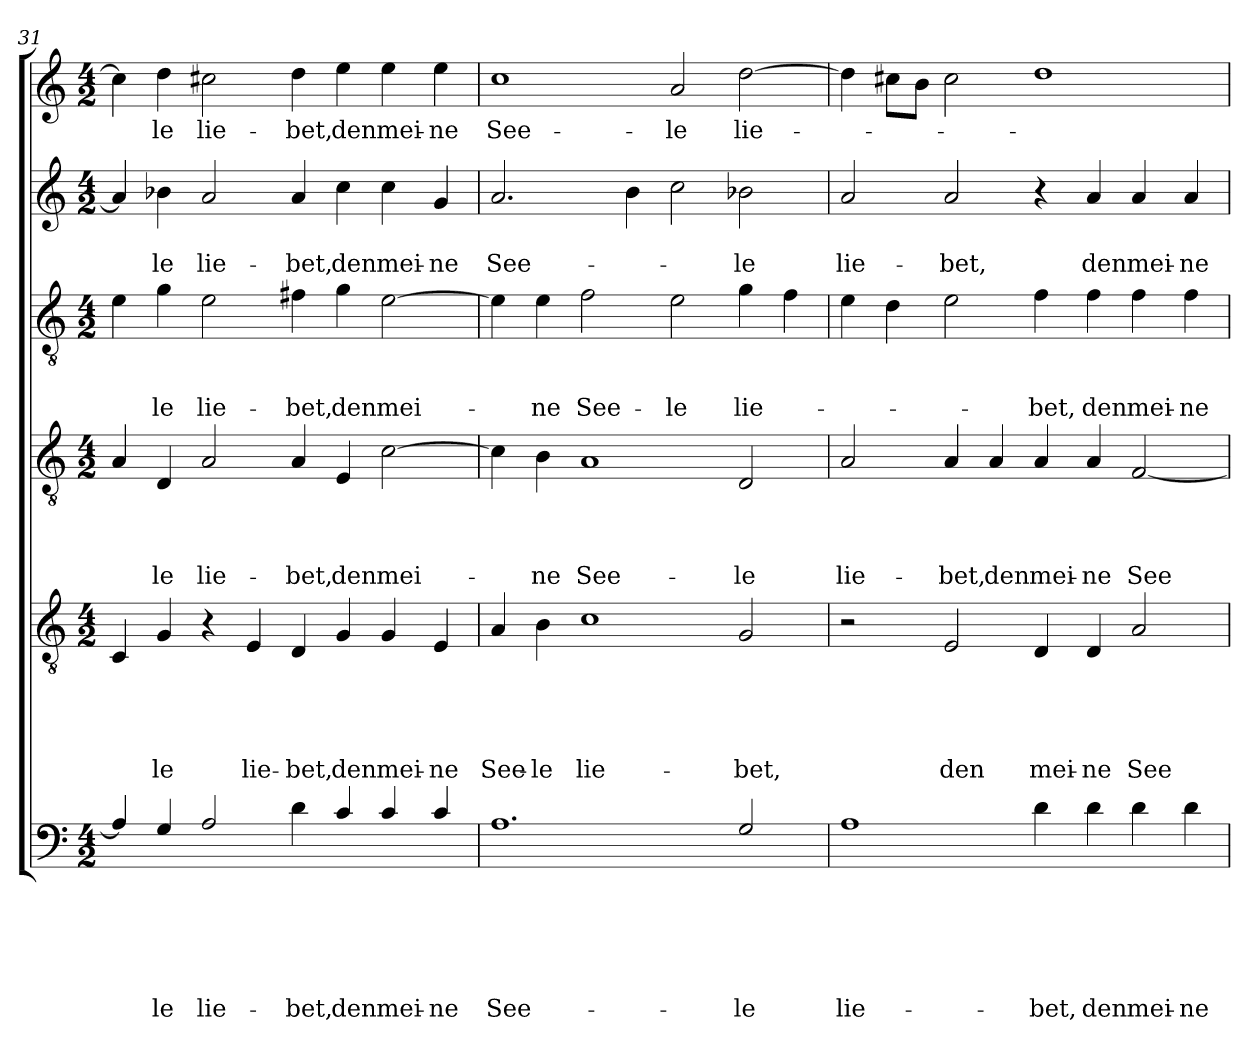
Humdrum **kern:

**kern	**text	**text	**text	**text	**text	**text	**kern	**text	**text	**text	**text	**text	**kern	**text	**text	**text	**text	**kern	**text	**text	**text	**kern	**text	**text	**kern	**text
*part6	*part6	*part6	*part6	*part6	*part6	*part6	*part5	*part5	*part5	*part5	*part5	*part5	*part4	*part4	*part4	*part4	*part4	*part3	*part3	*part3	*part3	*part2	*part2	*part2	*part1	*part1
*staff6	*staff6	*staff6	*staff6	*staff6	*staff6	*staff6	*staff5	*staff5	*staff5	*staff5	*staff5	*staff5	*staff4	*staff4	*staff4	*staff4	*staff4	*staff3	*staff3	*staff3	*staff3	*staff2	*staff2	*staff2	*staff1	*staff1
!!LO:LB:g=z
*clefF4	*	*	*	*	*	*	*clefGv2	*	*	*	*	*	*clefGv2	*	*	*	*	*clefGv2	*	*	*	*clefG2	*	*	*clefG2	*
*ITrd8c14	*	*	*	*	*	*	*	*	*	*	*	*	*	*	*	*	*	*	*	*	*	*	*	*	*	*
*k[]	*	*	*	*	*	*	*k[]	*	*	*	*	*	*k[]	*	*	*	*	*k[]	*	*	*	*k[]	*	*	*k[]	*
*C:	*	*	*	*	*	*	*C:	*	*	*	*	*	*C:	*	*	*	*	*C:	*	*	*	*C:	*	*	*C:	*
*M4/2	*	*	*	*	*	*	*M4/2	*	*	*	*	*	*M4/2	*	*	*	*	*M4/2	*	*	*	*M4/2	*	*	*M4/2	*
=31	=31	=31	=31	=31	=31	=31	=31	=31	=31	=31	=31	=31	=31	=31	=31	=31	=31	=31	=31	=31	=31	=31	=31	=31	=31	=31
4AA/]	.	.	.	.	.	.	4C/	.	.	.	.	.	4A/	.	.	.	.	4e\	.	.	.	4a/]	.	.	4cc\]	.
!	!	!	!	!	!	!LO:LY:b	!	!	!	!	!	!LO:LY:b	!	!	!	!	!LO:LY:b	!	!	!	!LO:LY:b	!	!	!LO:LY:b	!	!LO:LY:b
4GG/	.	.	.	.	.	-le	4G/	.	.	.	.	-le	4D/	.	.	.	-le	4g\	.	.	-le	4b-X\	.	-le	4dd\	-le
!	!	!	!	!	!	!LO:LY:b	!	!	!	!	!	!	!	!	!	!	!LO:LY:b	!	!	!	!LO:LY:b	!	!	!LO:LY:b	!	!LO:LY:b
2AA/	.	.	.	.	.	lie-	4r	.	.	.	.	.	2A/	.	.	.	lie-	2e\	.	.	lie-	2a/	.	lie-	2cc#X\	lie-
!	!	!	!	!	!	!	!	!	!	!	!	!LO:LY:b	!	!	!	!	!	!	!	!	!	!	!	!	!	!
.	.	.	.	.	.	.	4E/	.	.	.	.	lie-	.	.	.	.	.	.	.	.	.	.	.	.	.	.
!	!	!	!	!	!	!LO:LY:b	!	!	!	!	!	!LO:LY:b	!	!	!	!	!LO:LY:b	!	!	!	!LO:LY:b	!	!	!LO:LY:b	!	!LO:LY:b
4D\	.	.	.	.	.	-bet,	4D/	.	.	.	.	-bet,	4A/	.	.	.	-bet,	4f#X\	.	.	-bet,	4a/	.	-bet,	4dd\	-bet,
!	!	!	!	!	!	!LO:LY:b	!	!	!	!	!	!LO:LY:b	!	!	!	!	!LO:LY:b	!	!	!	!LO:LY:b	!	!	!LO:LY:b	!	!LO:LY:b
4C/	.	.	.	.	.	den	4G/	.	.	.	.	den	4E/	.	.	.	den	4g\	.	.	den	4cc\	.	den	4ee\	den
!	!	!	!	!	!	!LO:LY:b	!	!	!	!	!	!LO:LY:b	!	!	!	!	!LO:LY:b	!	!	!	!LO:LY:b	!	!	!LO:LY:b	!	!LO:LY:b
4C/	.	.	.	.	.	mei-	4G/	.	.	.	.	mei-	[2c\	.	.	.	mei-	[2e\	.	.	mei-	4cc\	.	mei-	4ee\	mei-
!	!	!	!	!	!	!LO:LY:b	!	!	!	!	!	!LO:LY:b	!	!	!	!	!	!	!	!	!	!	!	!LO:LY:b	!	!LO:LY:b
4C/	.	.	.	.	.	-ne	4E/	.	.	.	.	-ne	.	.	.	.	.	.	.	.	.	4g/	.	-ne	4ee\	-ne
=32	=32	=32	=32	=32	=32	=32	=32	=32	=32	=32	=32	=32	=32	=32	=32	=32	=32	=32	=32	=32	=32	=32	=32	=32	=32	=32
!	!	!	!	!	!	!LO:LY:b	!	!	!	!	!	!LO:LY:b	!	!	!	!	!	!	!	!	!	!	!	!LO:LY:b	!	!LO:LY:b
1.AA	.	.	.	.	.	See-	4A/	.	.	.	.	See-	4c\]	.	.	.	.	4e\]	.	.	.	2.a/	.	See-	1cc	See-
!	!	!	!	!	!	!	!	!	!	!	!	!LO:LY:b	!	!	!	!	!LO:LY:b	!	!	!	!LO:LY:b	!	!	!	!	!
.	.	.	.	.	.	.	4B\	.	.	.	.	-le	4B\	.	.	.	-ne	4e\	.	.	-ne	.	.	.	.	.
!	!	!	!	!	!	!	!	!	!	!	!	!LO:LY:b	!	!	!	!	!LO:LY:b	!	!	!	!LO:LY:b	!	!	!	!	!
.	.	.	.	.	.	.	1c	.	.	.	.	lie-	1A	.	.	.	See-	2f\	.	.	See-	.	.	.	.	.
.	.	.	.	.	.	.	.	.	.	.	.	.	.	.	.	.	.	.	.	.	.	4b\	.	.	.	.
!	!	!	!	!	!	!	!	!	!	!	!	!	!	!	!	!	!	!	!	!	!LO:LY:b	!	!	!	!	!LO:LY:b
.	.	.	.	.	.	.	.	.	.	.	.	.	.	.	.	.	.	2e\	.	.	-le	2cc\	.	.	2a/	-le
!	!	!	!	!	!	!LO:LY:b	!	!	!	!	!	!LO:LY:b	!	!	!	!	!LO:LY:b	!	!	!	!LO:LY:b	!	!	!LO:LY:b	!	!LO:LY:b
2GG/	.	.	.	.	.	-le	2G/	.	.	.	.	-bet,	2D/	.	.	.	-le	4g\	.	.	lie-	2b-X\	.	-le	[2dd\	lie-
.	.	.	.	.	.	.	.	.	.	.	.	.	.	.	.	.	.	4f\	.	.	.	.	.	.	.	.
=33	=33	=33	=33	=33	=33	=33	=33	=33	=33	=33	=33	=33	=33	=33	=33	=33	=33	=33	=33	=33	=33	=33	=33	=33	=33	=33
!	!	!	!	!	!	!LO:LY:b	!	!	!	!	!	!	!	!	!	!	!LO:LY:b	!	!	!	!	!	!	!LO:LY:b	!	!
1AA	.	.	.	.	.	lie-	2r	.	.	.	.	.	2A/	.	.	.	lie-	4e\	.	.	.	2a/	.	lie-	4dd\]	.
.	.	.	.	.	.	.	.	.	.	.	.	.	.	.	.	.	.	4d\	.	.	.	.	.	.	8cc#X\L	.
.	.	.	.	.	.	.	.	.	.	.	.	.	.	.	.	.	.	.	.	.	.	.	.	.	8b\J	.
!	!	!	!	!	!	!	!	!	!	!	!	!LO:LY:b	!	!	!	!	!LO:LY:b	!	!	!	!	!	!	!LO:LY:b	!	!
.	.	.	.	.	.	.	2E/	.	.	.	.	den	4A/	.	.	.	-bet,	2e\	.	.	.	2a/	.	-bet,	2cc#\	.
!	!	!	!	!	!	!	!	!	!	!	!	!	!	!	!	!	!LO:LY:b	!	!	!	!	!	!	!	!	!
.	.	.	.	.	.	.	.	.	.	.	.	.	4A/	.	.	.	den	.	.	.	.	.	.	.	.	.
!	!	!	!	!	!	!LO:LY:b	!	!	!	!	!	!LO:LY:b	!	!	!	!	!LO:LY:b	!	!	!	!LO:LY:b	!	!	!	!	!
4D\	.	.	.	.	.	-bet,	4D/	.	.	.	.	mei-	4A/	.	.	.	mei-	4f\	.	.	-bet,	4r	.	.	1dd	.
!	!	!	!	!	!	!LO:LY:b	!	!	!	!	!	!LO:LY:b	!	!	!	!	!LO:LY:b	!	!	!	!LO:LY:b	!	!	!LO:LY:b	!	!
4D\	.	.	.	.	.	den	4D/	.	.	.	.	-ne	4A/	.	.	.	-ne	4f\	.	.	den	4a/	.	den	.	.
!	!	!	!	!	!	!LO:LY:b	!	!	!	!	!	!LO:LY:b	!	!	!	!	!LO:LY:b	!	!	!	!LO:LY:b	!	!	!LO:LY:b	!	!
4D\	.	.	.	.	.	mei-	2A/	.	.	.	.	See-	[2F/	.	.	.	See-	4f\	.	.	mei-	4a/	.	mei-	.	.
!	!	!	!	!	!	!LO:LY:b	!	!	!	!	!	!	!	!	!	!	!	!	!	!	!LO:LY:b	!	!	!LO:LY:b	!	!
4D\	.	.	.	.	.	-ne	.	.	.	.	.	.	.	.	.	.	.	4f\	.	.	-ne	4a/	.	-ne	.	.
=	=	=	=	=	=	=	=	=	=	=	=	=	=	=	=	=	=	=	=	=	=	=	=	=	=	=
*-	*-	*-	*-	*-	*-	*-	*-	*-	*-	*-	*-	*-	*-	*-	*-	*-	*-	*-	*-	*-	*-	*-	*-	*-	*-	*-
